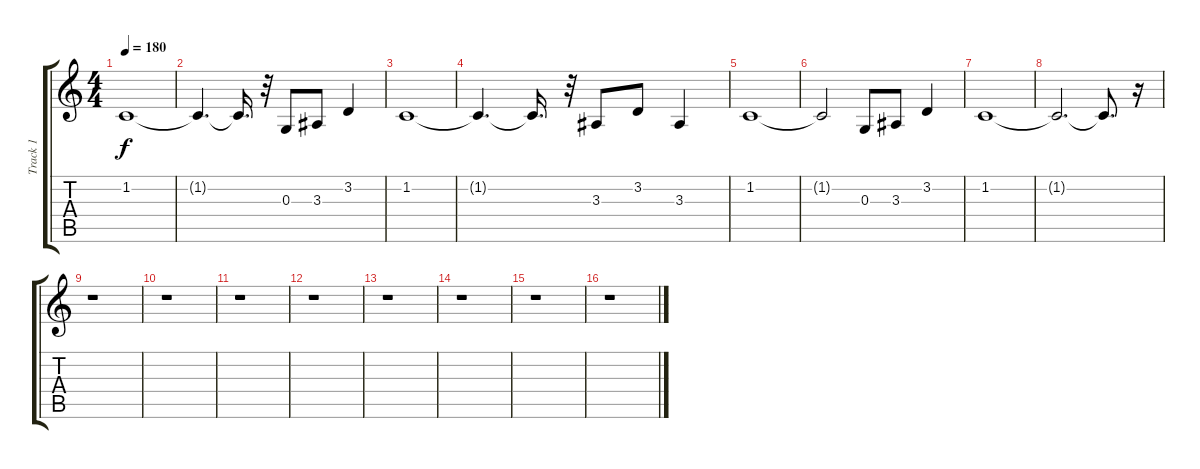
\track ("Track 1" "Track 1") {instrument oboe}
\staff {score tabs}
\tuning (E4 B3 G3 D3 A2 E2) {hide}
\ts (4 4)
\tempo 180
\clef g2
\ks c
1.2.1{dy f} |
1.2{t}.4{d} 1.2{t}.16{d} r.32 0.3.8 3.3.8 3.2.4 |
1.2.1 |
1.2{t}.4{d} 1.2{t}.16{d} r.32 3.3.8 3.2.8 3.3.4 |
1.2.1 |
1.2{t}.2 0.3.8 3.3.8 3.2.4 |
1.2.1 |
1.2{t}.2{d} 1.2{t}.8{d} r.16 |
r.1 |
r.1 |
r.1 |
r.1 |
r.1 |
r.1 |
r.1 |
r.1
